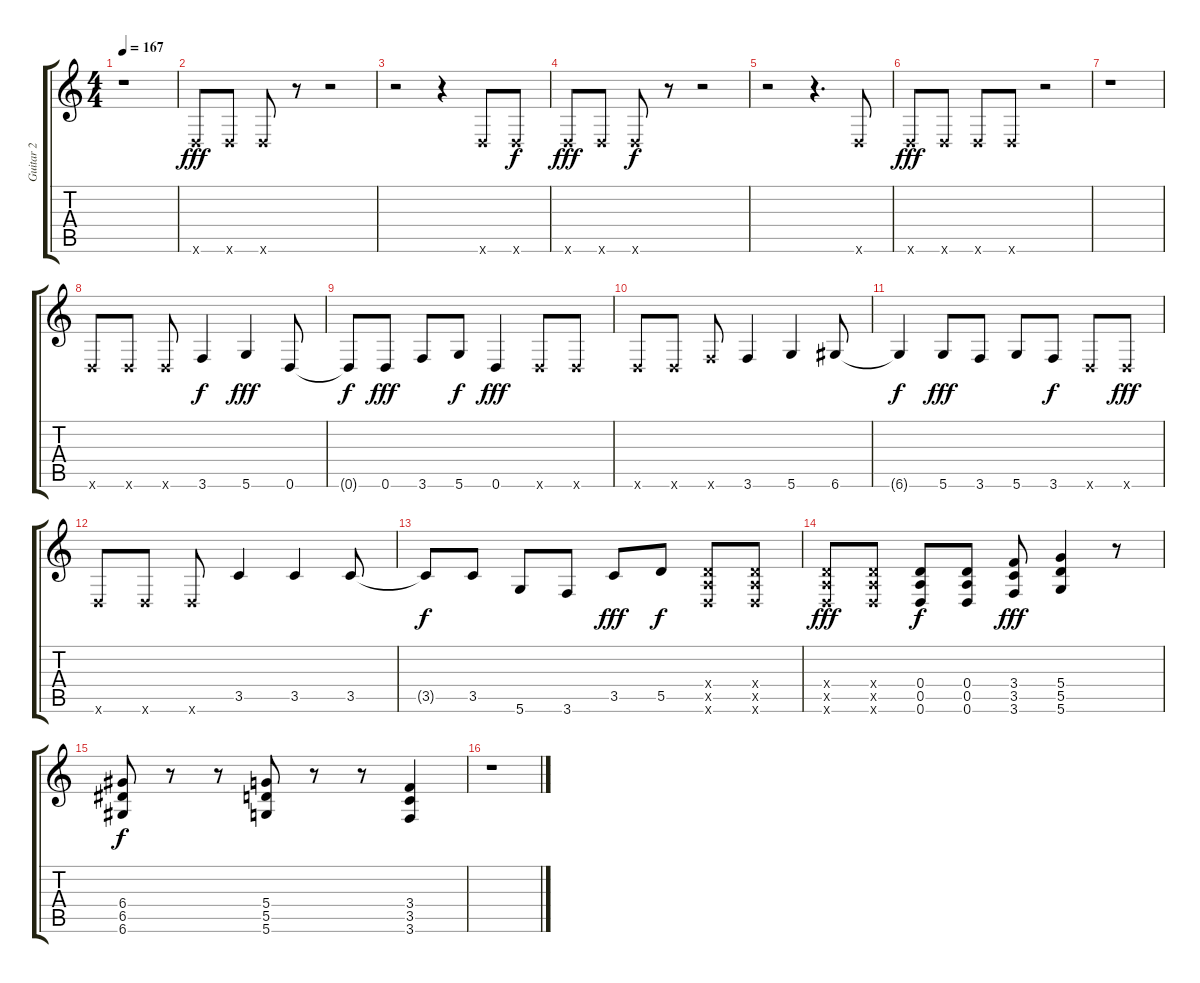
\track ("Guitar 2" "Guitar 2") {instrument acousticguitarsteel}
\staff {score tabs}
\tuning (E4 B3 G3 D3 A2 D2) {hide}
\ts (4 4)
\tempo 167
\clef g2
\ks c
r.1{dy fff} |
0.6{x}.8 0.6{x}.8 0.6{x}.8 r.8 r.2 |
r.2 r.4 0.6{x}.8 0.6{x}.8{dy f} |
0.6{x}.8{dy fff} 0.6{x}.8 0.6{x}.8{dy f} r.8 r.2 |
r.2 r.4{d} 0.6{x}.8 |
0.6{x}.8{dy fff} 0.6{x}.8 0.6{x}.8 0.6{x}.8 r.2 |
r.1 |
0.6{x}.8 0.6{x}.8 0.6{x}.8 3.6.4{dy f} 5.6.4{dy fff} 0.6.8 |
0.6{t}.8{dy f} 0.6.8{dy fff} 3.6.8 5.6.8{dy f} 0.6.4{dy fff} 0.6{x}.8 0.6{x}.8 |
0.6{x}.8 0.6{x}.8 3.6{x}.8 3.6.4 5.6.4 6.6.8 |
6.6{t}.4{dy f} 5.6.8{dy fff} 3.6.8 5.6.8 3.6.8{dy f} 0.6{x}.8 0.6{x}.8{dy fff} |
0.6{x}.8 0.6{x}.8 0.6{x}.8 3.5.4 3.5.4 3.5.8 |
3.5{t}.8{dy f} 3.5.8 5.6.8 3.6.8 3.5.8{dy fff} 5.5.8{dy f} (0.4{x} 0.5{x} 0.6{x}).8 (0.4{x} 0.5{x} 0.6{x}).8 |
(0.4{x} 0.5{x} 0.6{x}).8{dy fff} (0.4{x} 0.5{x} 0.6{x}).8 (0.4 0.5 0.6).8{dy f} (0.4 0.5 0.6).8 (3.4 3.5 3.6).8{dy fff} (5.4 5.5 5.6).4 r.8 |
(6.4 6.5 6.6).8{dy f} r.8 r.8 (5.4 5.5 5.6).8 r.8 r.8 (3.4 3.5 3.6).4 |
r.1
